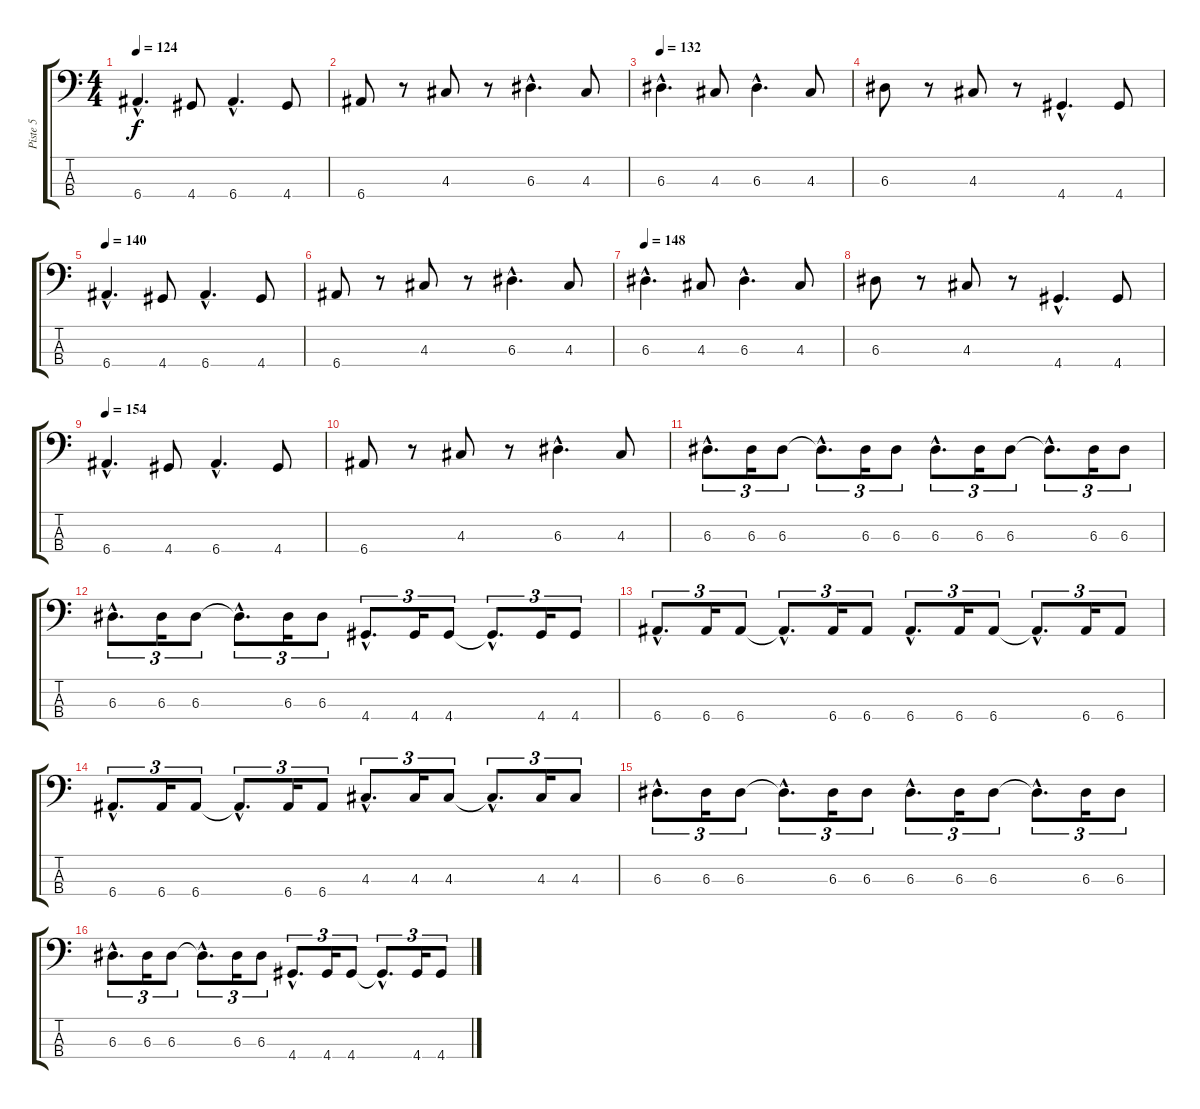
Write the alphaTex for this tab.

\track ("Piste 5" "Piste 5") {instrument electricbasspick}
\staff {score tabs}
\tuning (G2 D2 A1 E1) {hide}
\ts (4 4)
\tempo 124
\clef f4
\ks c
6.4{hac}.4{d dy f} 4.4.8 6.4{hac}.4{d} 4.4.8 |
6.4.8 r.8 4.3.8 r.8 6.3{hac}.4{d} 4.3.8 |
\tempo 132
6.3{hac}.4{d} 4.3.8 6.3{hac}.4{d} 4.3.8 |
6.3.8 r.8 4.3.8 r.8 4.4{hac}.4{d} 4.4.8 |
\tempo 140
6.4{hac}.4{d} 4.4.8 6.4{hac}.4{d} 4.4.8 |
6.4.8 r.8 4.3.8 r.8 6.3{hac}.4{d} 4.3.8 |
\tempo 136
\tempo 148
6.3{hac}.4{d} 4.3.8 6.3{hac}.4{d} 4.3.8 |
6.3.8 r.8 4.3.8 r.8 4.4{hac}.4{d} 4.4.8 |
\tempo 144
\tempo 154
6.4{hac}.4{d} 4.4.8 6.4{hac}.4{d} 4.4.8 |
6.4.8 r.8 4.3.8 r.8 6.3{hac}.4{d} 4.3.8 |
6.3{hac}.8{d tu (3 2)} 6.3.16{tu (3 2)} 6.3.8{tu (3 2)} 6.3{hac t}.8{d tu (3 2)} 6.3.16{tu (3 2)} 6.3.8{tu (3 2)} 6.3{hac}.8{d tu (3 2)} 6.3.16{tu (3 2)} 6.3.8{tu (3 2)} 6.3{hac t}.8{d tu (3 2)} 6.3.16{tu (3 2)} 6.3.8{tu (3 2)} |
6.3{hac}.8{d tu (3 2)} 6.3.16{tu (3 2)} 6.3.8{tu (3 2)} 6.3{hac t}.8{d tu (3 2)} 6.3.16{tu (3 2)} 6.3.8{tu (3 2)} 4.4{hac}.8{d tu (3 2)} 4.4.16{tu (3 2)} 4.4.8{tu (3 2)} 4.4{hac t}.8{d tu (3 2)} 4.4.16{tu (3 2)} 4.4.8{tu (3 2)} |
6.4{hac}.8{d tu (3 2)} 6.4.16{tu (3 2)} 6.4.8{tu (3 2)} 6.4{hac t}.8{d tu (3 2)} 6.4.16{tu (3 2)} 6.4.8{tu (3 2)} 6.4{hac}.8{d tu (3 2)} 6.4.16{tu (3 2)} 6.4.8{tu (3 2)} 6.4{hac t}.8{d tu (3 2)} 6.4.16{tu (3 2)} 6.4.8{tu (3 2)} |
6.4{hac}.8{d tu (3 2)} 6.4.16{tu (3 2)} 6.4.8{tu (3 2)} 6.4{hac t}.8{d tu (3 2)} 6.4.16{tu (3 2)} 6.4.8{tu (3 2)} 4.3{hac}.8{d tu (3 2)} 4.3.16{tu (3 2)} 4.3.8{tu (3 2)} 4.3{hac t}.8{d tu (3 2)} 4.3.16{tu (3 2)} 4.3.8{tu (3 2)} |
6.3{hac}.8{d tu (3 2)} 6.3.16{tu (3 2)} 6.3.8{tu (3 2)} 6.3{hac t}.8{d tu (3 2)} 6.3.16{tu (3 2)} 6.3.8{tu (3 2)} 6.3{hac}.8{d tu (3 2)} 6.3.16{tu (3 2)} 6.3.8{tu (3 2)} 6.3{hac t}.8{d tu (3 2)} 6.3.16{tu (3 2)} 6.3.8{tu (3 2)} |
6.3{hac}.8{d tu (3 2)} 6.3.16{tu (3 2)} 6.3.8{tu (3 2)} 6.3{hac t}.8{d tu (3 2)} 6.3.16{tu (3 2)} 6.3.8{tu (3 2)} 4.4{hac}.8{d tu (3 2)} 4.4.16{tu (3 2)} 4.4.8{tu (3 2)} 4.4{hac t}.8{d tu (3 2)} 4.4.16{tu (3 2)} 4.4.8{tu (3 2)}
